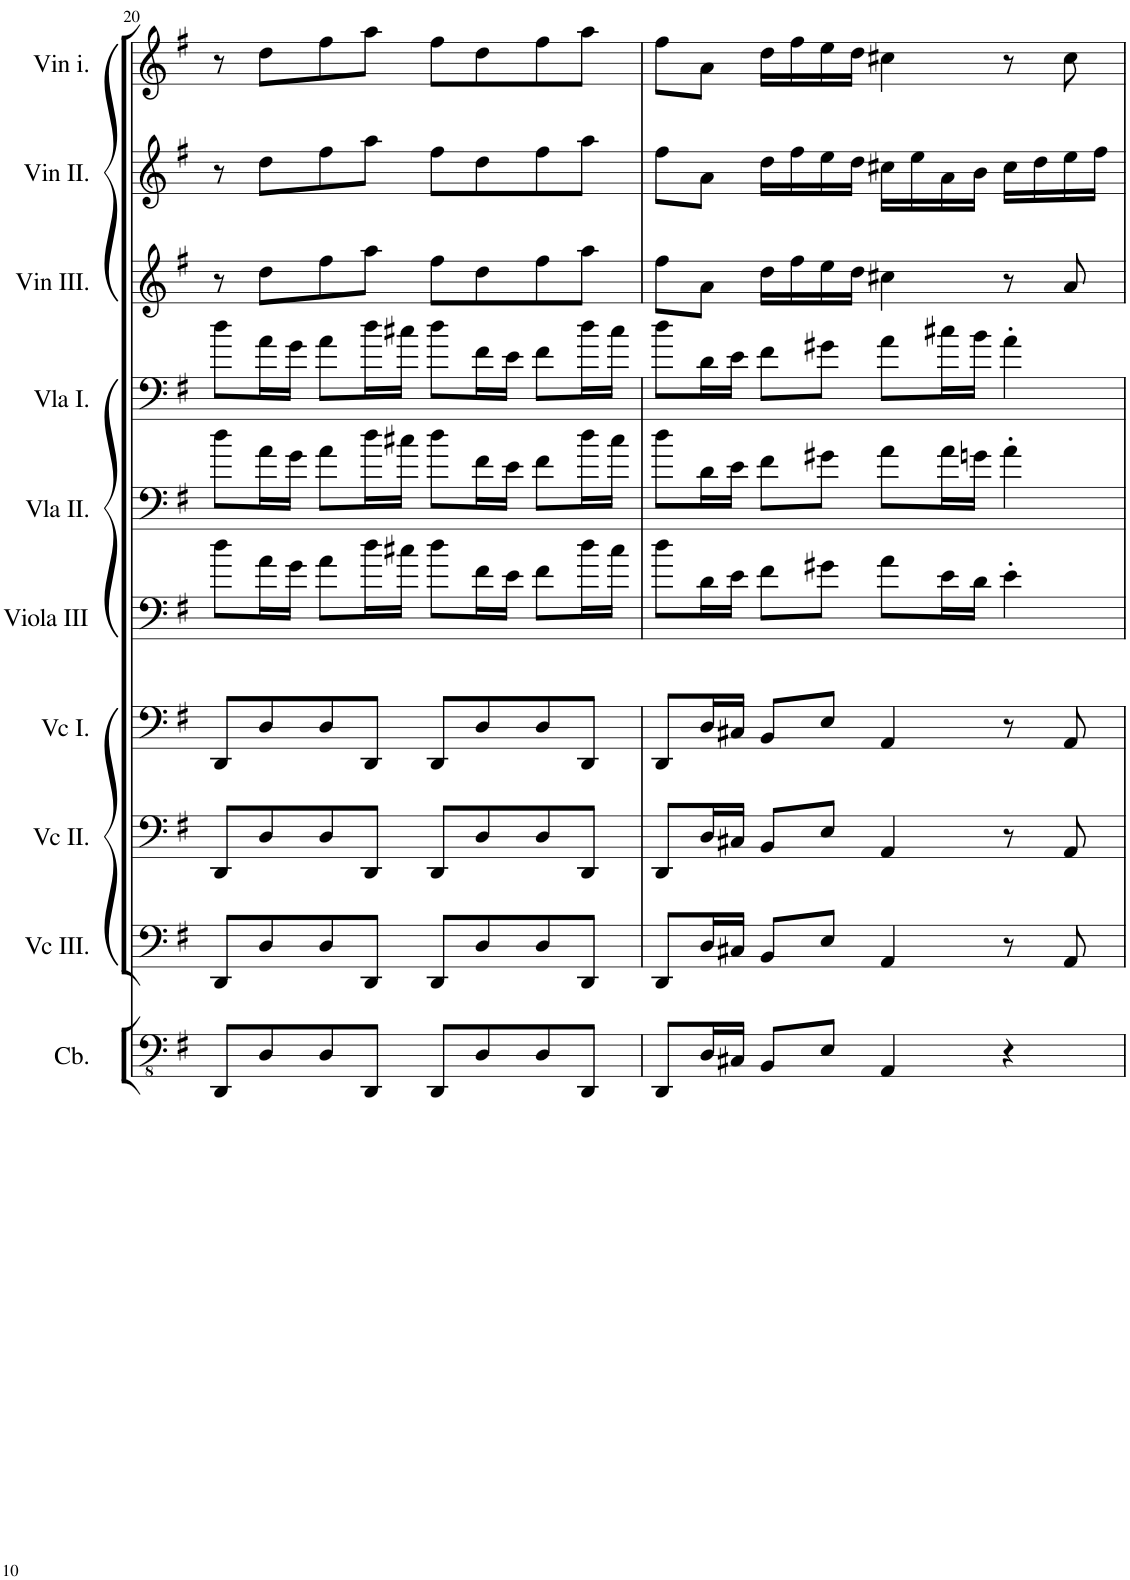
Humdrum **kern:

**kern	**kern	**kern	**kern	**kern	**kern	**kern	**kern	**kern	**kern
*part10	*part9	*part8	*part7	*part6	*part5	*part4	*part3	*part2	*part1
*staff10	*staff9	*staff8	*staff7	*staff6	*staff5	*staff4	*staff3	*staff2	*staff1
*I"Contrabass	*I"Violoncello III	*I"Violoncello II	*I"Violoncello I	*I"Viola III	*I"Viola II	*I"Viola I	*I"Violin III	*I"Violin II	*I"Violin I
*I'Cb.	*I'Vc III.	*I'Vc II.	*I'Vc I.	*I'Viola III	*I'Vla II.	*I'Vla I.	*I'Vin III.	*I'Vin II.	*I'Vin i.
!!LO:PB:g=z
*clefFv4	*clefF4	*clefF4	*clefF4	*clefF4	*clefF4	*clefF4	*clefG2	*clefG2	*clefG2
*Trd7c12	*Trd7c12	*	*	*	*	*	*	*	*
*k[f#]	*k[f#]	*k[f#]	*k[f#]	*k[f#]	*k[f#]	*k[f#]	*k[f#]	*k[f#]	*k[f#]
*M4/4	*M4/4	*M4/4	*M4/4	*M4/4	*M4/4	*M4/4	*M4/4	*M4/4	*M4/4
=20	=20	=20	=20	=20	=20	=20	=20	=20	=20
8DDD/L	8DD/L	8DD/L	8DD/L	8dd\L	8dd\L	8dd\L	8r	8r	8r
8DD/	8D/	8D/	8D/	16a\L	16a\L	16a\L	8dd\L	8dd\L	8dd\L
.	.	.	.	16g\JJ	16g\JJ	16g\JJ	.	.	.
8DD/	8D/	8D/	8D/	8a\L	8a\L	8a\L	8ff#\	8ff#\	8ff#\
8DDD/J	8DD/J	8DD/J	8DD/J	16dd\L	16dd\L	16dd\L	8aa\J	8aa\J	8aa\J
.	.	.	.	16cc#X\JJ	16cc#X\JJ	16cc#X\JJ	.	.	.
8DDD/L	8DD/L	8DD/L	8DD/L	8dd\L	8dd\L	8dd\L	8ff#\L	8ff#\L	8ff#\L
8DD/	8D/	8D/	8D/	16f#\L	16f#\L	16f#\L	8dd\	8dd\	8dd\
.	.	.	.	16e\JJ	16e\JJ	16e\JJ	.	.	.
8DD/	8D/	8D/	8D/	8f#\L	8f#\L	8f#\L	8ff#\	8ff#\	8ff#\
8DDD/J	8DD/J	8DD/J	8DD/J	16dd\L	16dd\L	16dd\L	8aa\J	8aa\J	8aa\J
.	.	.	.	16cc#\JJ	16cc#\JJ	16cc#\JJ	.	.	.
=21	=21	=21	=21	=21	=21	=21	=21	=21	=21
8DDD/L	8DD/L	8DD/L	8DD/L	8dd\L	8dd\L	8dd\L	8ff#\L	8ff#\L	8ff#\L
16DD/L	16D/L	16D/L	16D/L	16d\L	16d\L	16d\L	8a\J	8a\J	8a\J
16CC#X/JJ	16C#X/JJ	16C#X/JJ	16C#X/JJ	16e\JJ	16e\JJ	16e\JJ	.	.	.
8BBB/L	8BB/L	8BB/L	8BB/L	8f#\L	8f#\L	8f#\L	16dd\LL	16dd\LL	16dd\LL
.	.	.	.	.	.	.	16ff#\	16ff#\	16ff#\
8EE/J	8E/J	8E/J	8E/J	8g#X\J	8g#X\J	8g#X\J	16ee\	16ee\	16ee\
.	.	.	.	.	.	.	16dd\JJ	16dd\JJ	16dd\JJ
4AAA/	4AA/	4AA/	4AA/	8a\L	8a\L	8a\L	4cc#X\	16cc#X\LL	4cc#X\
.	.	.	.	.	.	.	.	16ee\	.
.	.	.	.	16e\L	16a\L	16cc#X\L	.	16a\	.
.	.	.	.	16d\JJ	16gn\JJ	16b\JJ	.	16b\JJ	.
4r	8r	8r	8r	4e'\	4a'\	4a'\	8r	16cc#\LL	8r
.	.	.	.	.	.	.	.	16dd\	.
.	8AA/	8AA/	8AA/	.	.	.	8a/	16ee\	8cc#\
.	.	.	.	.	.	.	.	16ff#\JJ	.
=	=	=	=	=	=	=	=	=	=
*-	*-	*-	*-	*-	*-	*-	*-	*-	*-
